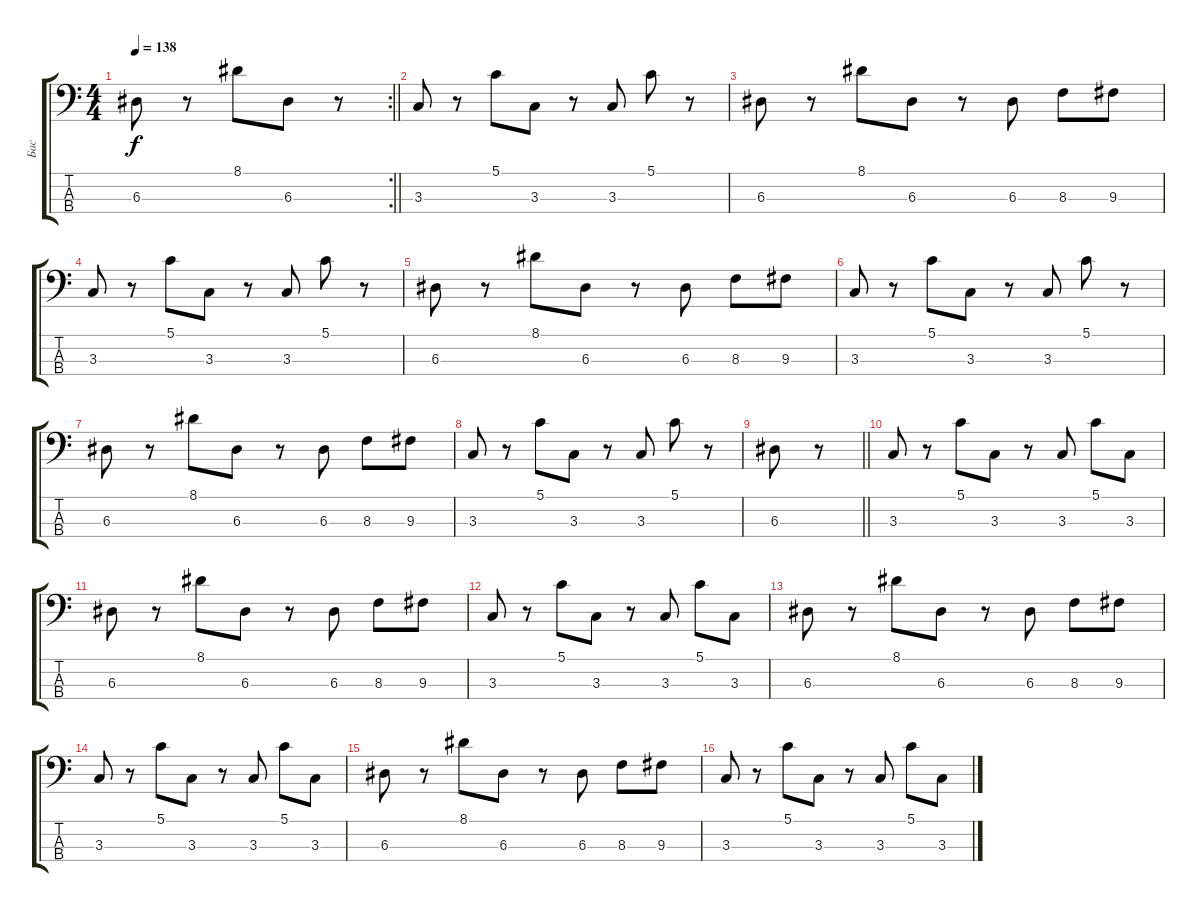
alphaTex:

\track ("Бас" "Бас") {instrument electricbassfinger}
\staff {score tabs}
\tuning (G2 D2 A1 E1) {hide}
\rc 2
\ts (4 4)
\tempo 138
\clef f4
\barLineRight lightlight
\ks c
6.3.8{dy f} r.8 8.1.8 6.3.8 r.8 |
3.3.8 r.8 5.1.8 3.3.8 r.8 3.3.8 5.1.8 r.8 |
6.3.8 r.8 8.1.8 6.3.8 r.8 6.3.8 8.3.8 9.3.8 |
3.3.8 r.8 5.1.8 3.3.8 r.8 3.3.8 5.1.8 r.8 |
6.3.8 r.8 8.1.8 6.3.8 r.8 6.3.8 8.3.8 9.3.8 |
3.3.8 r.8 5.1.8 3.3.8 r.8 3.3.8 5.1.8 r.8 |
6.3.8 r.8 8.1.8 6.3.8 r.8 6.3.8 8.3.8 9.3.8 |
3.3.8 r.8 5.1.8 3.3.8 r.8 3.3.8 5.1.8 r.8 |
\barLineRight lightlight
6.3.8 r.8 |
3.3.8 r.8 5.1.8 3.3.8 r.8 3.3.8 5.1.8 3.3.8 |
6.3.8 r.8 8.1.8 6.3.8 r.8 6.3.8 8.3.8 9.3.8 |
3.3.8 r.8 5.1.8 3.3.8 r.8 3.3.8 5.1.8 3.3.8 |
6.3.8 r.8 8.1.8 6.3.8 r.8 6.3.8 8.3.8 9.3.8 |
3.3.8 r.8 5.1.8 3.3.8 r.8 3.3.8 5.1.8 3.3.8 |
6.3.8 r.8 8.1.8 6.3.8 r.8 6.3.8 8.3.8 9.3.8 |
3.3.8 r.8 5.1.8 3.3.8 r.8 3.3.8 5.1.8 3.3.8
